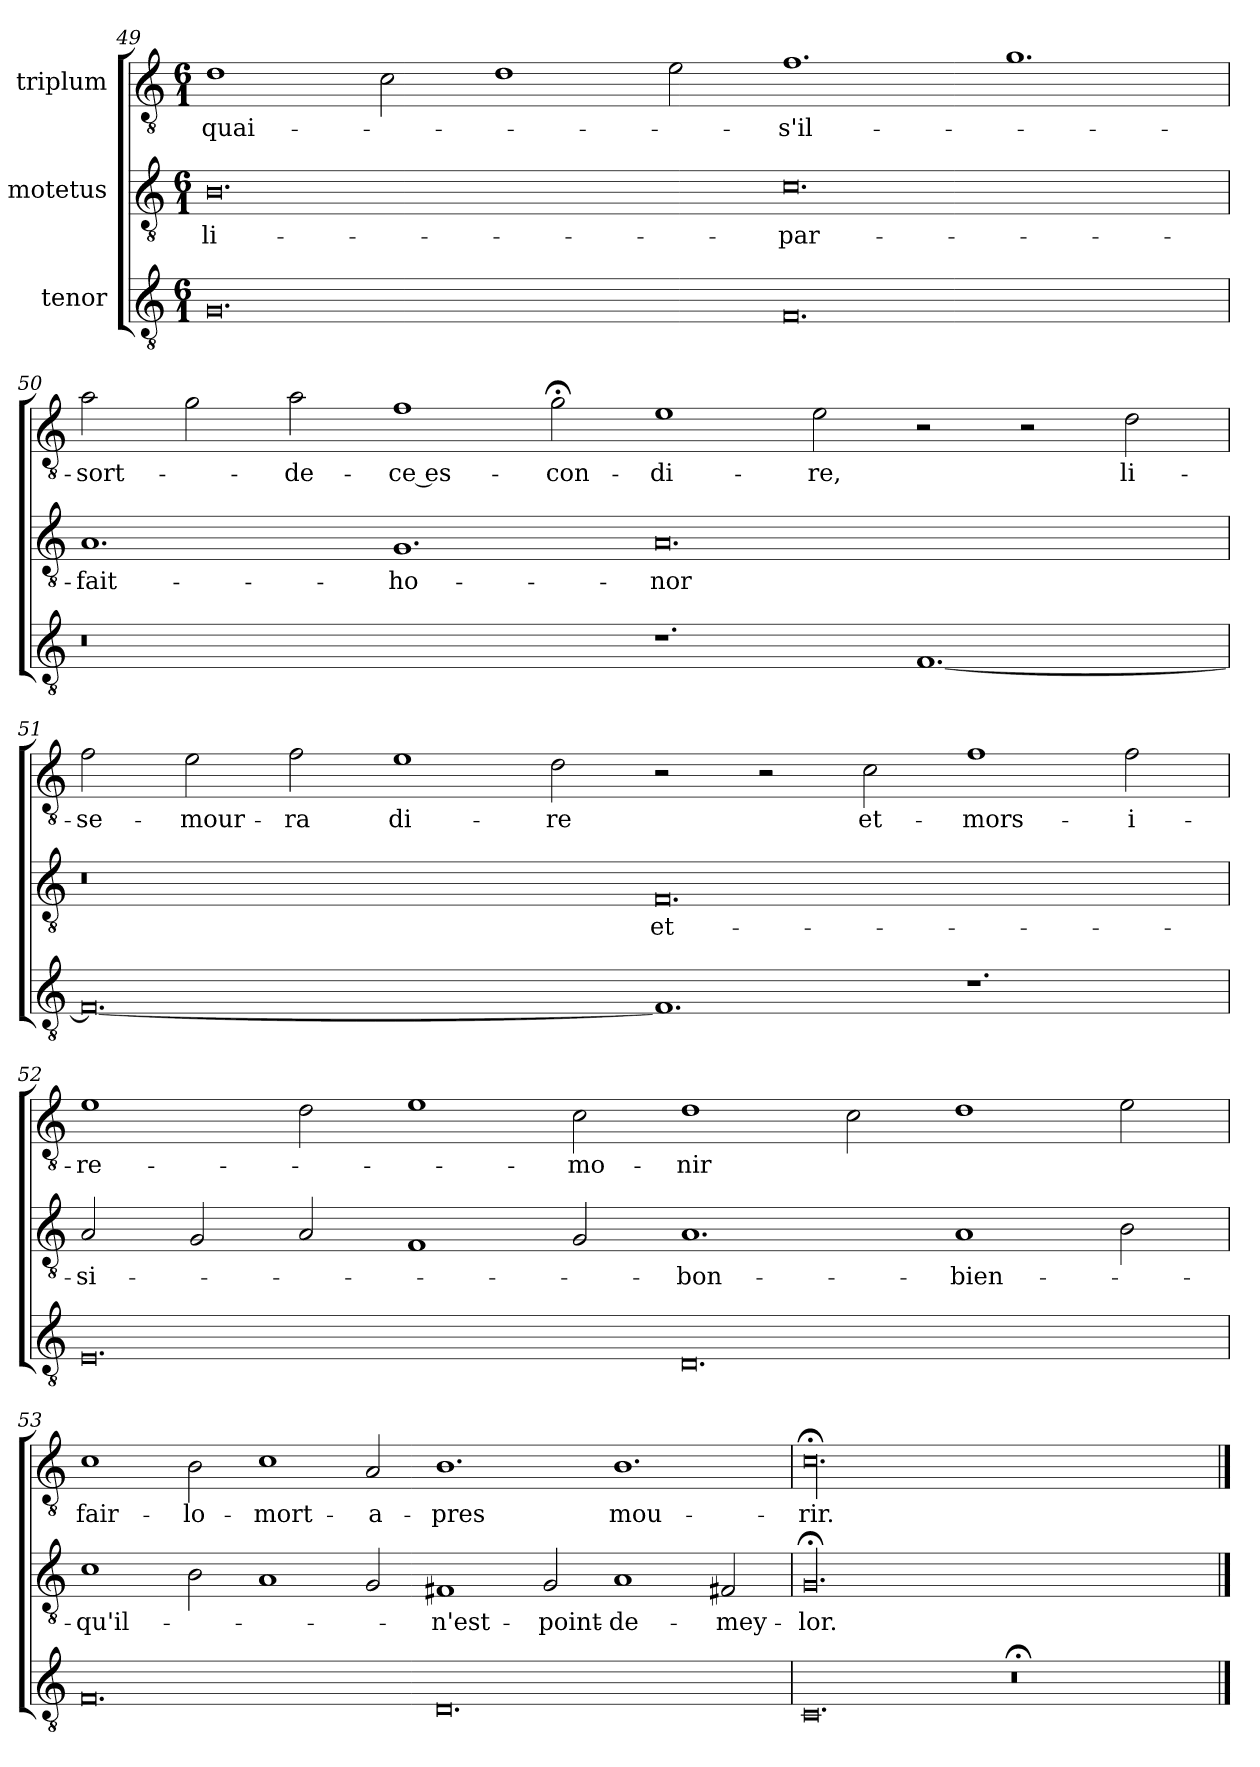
**kern	**kern	**text	**kern	**text
*part3	*part2	*part2	*part1	*part1
*staff3	*staff2	*staff2	*staff1	*staff1
*I"tenor	*I"motetus	*	*I"triplum	*
*clefGv2	*clefGv2	*	*clefGv2	*
*k[]	*k[]	*	*k[]	*
*C:	*C:	*	*C:	*
*M6/1	*M6/1	*	*M6/1	*
=49	=49	=49	=49	=49
0.G/	0.B\	li-	1d\	quai-
.	.	.	2c\	.
.	.	.	1d\	.
.	.	.	2e\	.
0.F/	0.c\	par-	1.f\	s'il-
.	.	.	1.g\	.
!!LO:LB:g=z
=50	=50	=50	=50	=50
0.r	1.A/	fait-	2a\	sort-
.	.	.	2g\	.
.	.	.	2a\	de-
.	1.G/	ho-	1f\	ce es-
.	.	.	2g;<\	-con-
1.r	0.A/	-nor	1e\	-di-
.	.	.	2e\	-re,
[1.F/	.	.	2r	.
.	.	.	2r	.
.	.	.	2d\	li-
=51	=51	=51	=51	=51
0.F/_	0.r	.	2f\	se-
.	.	.	2e\	mour-
.	.	.	2f\	-ra
.	.	.	1e\	di-
.	.	.	2d\	-re
1.F/]	0.F/	et-	2r	.
.	.	.	2r	.
.	.	.	2c\	et-
1.r	.	.	1f\	mors-
.	.	.	2f\	i-
!!LO:LB:g=z
=52	=52	=52	=52	=52
0.E/	2A/	si-	1e\	-re-
.	2G/	.	.	.
.	2A/	.	2d\	.
.	1F/	.	1e\	.
.	2G/	.	2c\	-mo-
0.D/	1.A/	bon-	1d\	-nir
.	.	.	2c\	.
.	1A/	bien-	1d\	.
.	2B\	.	2e\	.
=53	=53	=53	=53	=53
0.F/	1c\	qu'il-	1c\	fair-
.	2B\	.	2B\	lo-
.	1A/	.	1c\	mort-
.	2G/	.	2A/	a-
0.D/	1F#X/	n'est-	1.B\	-pres
.	2G/	point-	.	.
.	1A/	de-	1.B\	mou-
.	2F#X/	mey-	.	.
=54	=54	=54	=54	=54
0.C/	00.G;</	-lor.	00.c;<\	-rir.
0.r;<	.	.	.	.
==	==	==	==	==
*-	*-	*-	*-	*-
